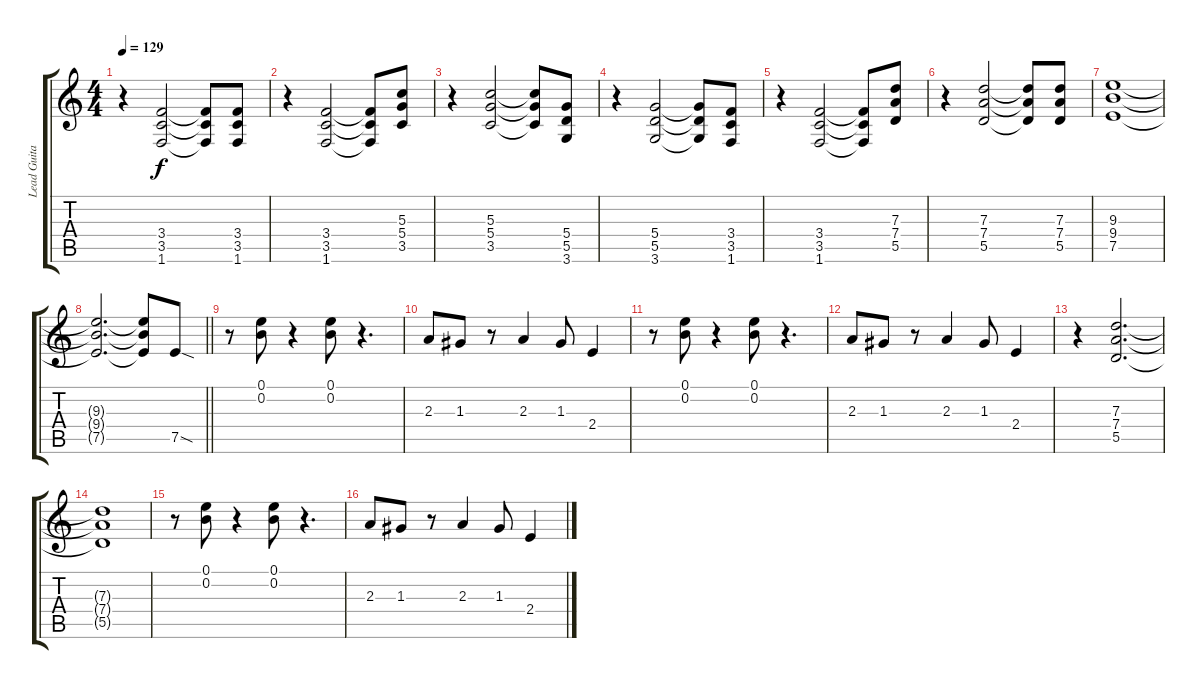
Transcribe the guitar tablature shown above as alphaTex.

\track ("Lead Guitar" "Lead Guita") {instrument distortionguitar}
\staff {score tabs}
\tuning (E4 B3 G3 D3 A2 E2) {hide}
\ts (4 4)
\tempo 129
\clef g2
\ks c
r.4{dy f} (3.4 3.5 1.6).2 (3.4{t} 3.5{t} 1.6{t}).8 (3.4 3.5 1.6).8 |
r.4 (3.4 3.5 1.6).2 (3.4{t} 3.5{t} 1.6{t}).8 (5.3 5.4 3.5).8 |
r.4 (5.3 5.4 3.5).2 (5.3{t} 5.4{t} 3.5{t}).8 (5.4 5.5 3.6).8 |
r.4 (5.4 5.5 3.6).2 (5.4{t} 5.5{t} 3.6{t}).8 (3.4 3.5 1.6).8 |
r.4 (3.4 3.5 1.6).2 (3.4{t} 3.5{t} 1.6{t}).8 (7.3 7.4 5.5).8 |
r.4 (7.3 7.4 5.5).2 (7.3{t} 7.4{t} 5.5{t}).8 (7.3 7.4 5.5).8 |
(9.3 9.4 7.5).1 |
\barLineRight lightlight
(9.3{t} 9.4{t} 7.5{t}).2{d} (9.3{t} 9.4{t} 7.5{t}).8 7.5{sod}.8 |
r.8 (0.1 0.2).8 r.4 (0.1 0.2).8 r.4{d} |
2.3.8 1.3.8 r.8 2.3.4 1.3.8 2.4.4 |
r.8 (0.1 0.2).8 r.4 (0.1 0.2).8 r.4{d} |
2.3.8 1.3.8 r.8 2.3.4 1.3.8 2.4.4 |
r.4 (7.3 7.4 5.5).2{d} |
(7.3{t} 7.4{t} 5.5{t}).1 |
r.8 (0.1 0.2).8 r.4 (0.1 0.2).8 r.4{d} |
2.3.8 1.3.8 r.8 2.3.4 1.3.8 2.4.4
